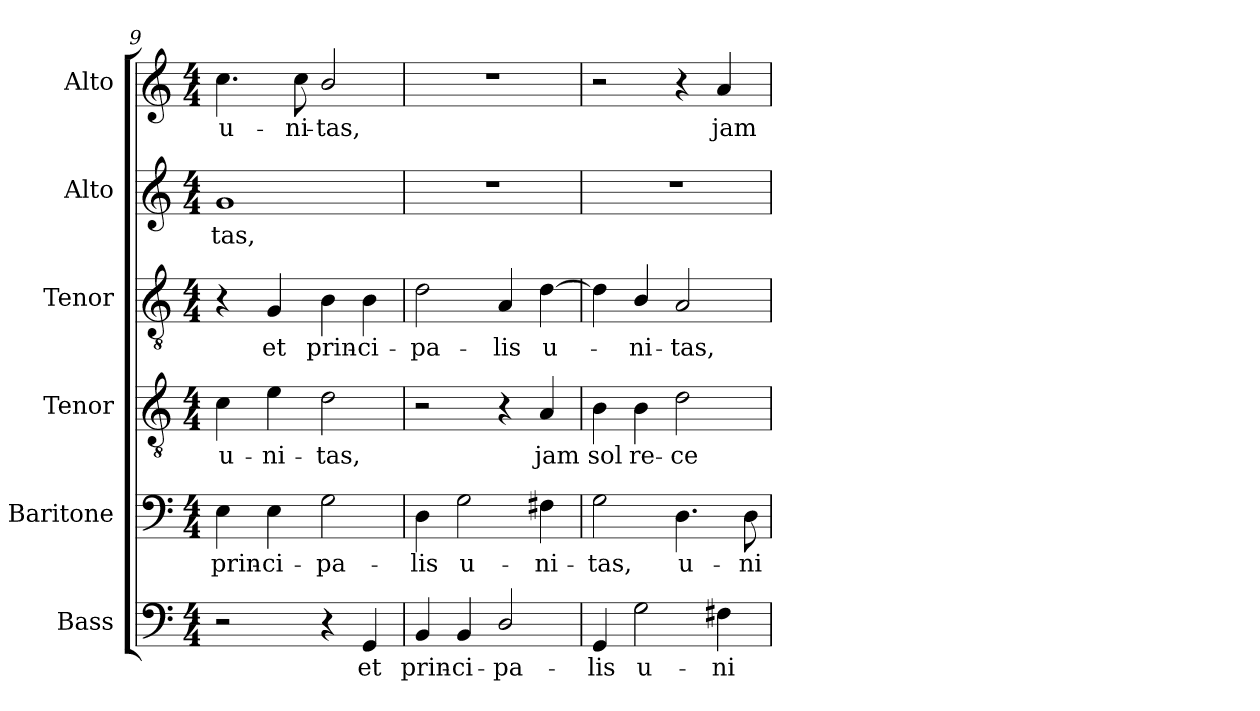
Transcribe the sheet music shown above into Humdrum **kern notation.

**kern	**text	**kern	**text	**kern	**text	**kern	**text	**kern	**text	**kern	**text
*part6	*part6	*part5	*part5	*part4	*part4	*part3	*part3	*part2	*part2	*part1	*part1
*staff6	*staff6	*staff5	*staff5	*staff4	*staff4	*staff3	*staff3	*staff2	*staff2	*staff1	*staff1
*I"Bass	*	*I"Baritone	*	*I"Tenor	*	*I"Tenor	*	*I"Alto	*	*I"Alto	*
*I'B.	*	*I'Bar.	*	*I'T.	*	*I'T.	*	*I'A.	*	*	*
*clefF4	*	*clefF4	*	*clefGv2	*	*clefGv2	*	*clefG2	*	*clefG2	*
*	*	*	*	*ITrd7c12	*	*ITrd7c12	*	*	*	*	*
*k[]	*	*k[]	*	*k[]	*	*k[]	*	*k[]	*	*k[]	*
*C:	*	*C:	*	*C:	*	*C:	*	*C:	*	*C:	*
*M4/4	*	*M4/4	*	*M4/4	*	*M4/4	*	*M4/4	*	*M4/4	*
=9	=9	=9	=9	=9	=9	=9	=9	=9	=9	=9	=9
!	!	!	!LO:LY:b:color=#000000	!	!	!	!	!	!	!	!
!	!	!	!	!	!LO:LY:b:color=#000000	!	!	!	!	!	!
!	!	!	!	!	!	!	!	!	!LO:LY:b:color=#000000	!	!
!	!	!	!	!	!	!	!	!	!	!	!LO:LY:b:color=#000000
2r	.	4Ei\	prin-	4Ci\	u-	4r	.	1gi	-tas,	4.cci\	u-
!	!	!	!LO:LY:b:color=#000000	!	!	!	!	!	!	!	!
!	!	!	!	!	!LO:LY:b:color=#000000	!	!	!	!	!	!
!	!	!	!	!	!	!	!LO:LY:b:color=#000000	!	!	!	!
.	.	4Ei\	-ci-	4Ei\	-ni-	4GGi/	et	.	.	.	.
!	!	!	!	!	!	!	!	!	!	!	!LO:LY:b:color=#000000
.	.	.	.	.	.	.	.	.	.	8cci\	-ni-
!	!	!	!LO:LY:b:color=#000000	!	!	!	!	!	!	!	!
!	!	!	!	!	!LO:LY:b:color=#000000	!	!	!	!	!	!
!	!	!	!	!	!	!	!LO:LY:b:color=#000000	!	!	!	!
!	!	!	!	!	!	!	!	!	!	!	!LO:LY:b:color=#000000
4r	.	2Gi\	-pa-	2Di\	-tas,	4BBi\	prin-	.	.	2bi/	-tas,
!	!LO:LY:b:color=#000000	!	!	!	!	!	!	!	!	!	!
!	!	!	!	!	!	!	!LO:LY:b:color=#000000	!	!	!	!
4GGi/	et	.	.	.	.	4BBi\	-ci-	.	.	.	.
=10	=10	=10	=10	=10	=10	=10	=10	=10	=10	=10	=10
!	!LO:LY:b:color=#000000	!	!	!	!	!	!	!	!	!	!
!	!	!	!LO:LY:b:color=#000000	!	!	!	!	!	!	!	!
!	!	!	!	!	!	!	!LO:LY:b:color=#000000	!	!	!	!
4BBi/	prin-	4Di\	-lis	2r	.	2Di\	-pa-	1r	.	1r	.
!	!LO:LY:b:color=#000000	!	!	!	!	!	!	!	!	!	!
!	!	!	!LO:LY:b:color=#000000	!	!	!	!	!	!	!	!
4BBi/	-ci-	2Gi\	u-	.	.	.	.	.	.	.	.
!	!LO:LY:b:color=#000000	!	!	!	!	!	!	!	!	!	!
!	!	!	!	!	!	!	!LO:LY:b:color=#000000	!	!	!	!
2Di/	-pa-	.	.	4r	.	4AAi/	-lis	.	.	.	.
!	!	!	!LO:LY:b:color=#000000	!	!	!	!	!	!	!	!
!	!	!	!	!	!LO:LY:b:color=#000000	!	!	!	!	!	!
!	!	!	!	!	!	!	!LO:LY:b:color=#000000	!	!	!	!
.	.	4F#Xi\	-ni-	4AAi/	jam	[4Di\	u-	.	.	.	.
=11	=11	=11	=11	=11	=11	=11	=11	=11	=11	=11	=11
!	!LO:LY:b:color=#000000	!	!	!	!	!	!	!	!	!	!
!	!	!	!LO:LY:b:color=#000000	!	!	!	!	!	!	!	!
!	!	!	!	!	!LO:LY:b:color=#000000	!	!	!	!	!	!
4GGi/	-lis	2Gi\	-tas,	4BBi\	sol	4Di\]	.	1r	.	2r	.
!	!LO:LY:b:color=#000000	!	!	!	!	!	!	!	!	!	!
!	!	!	!	!	!LO:LY:b:color=#000000	!	!	!	!	!	!
!	!	!	!	!	!	!	!LO:LY:b:color=#000000	!	!	!	!
2Gi\	u-	.	.	4BBi\	re-	4BBi/	-ni-	.	.	.	.
!	!	!	!LO:LY:b:color=#000000	!	!	!	!	!	!	!	!
!	!	!	!	!	!LO:LY:b:color=#000000	!	!	!	!	!	!
!	!	!	!	!	!	!	!LO:LY:b:color=#000000	!	!	!	!
.	.	4.Di\	u-	2Di\	-ce-	2AAi/	-tas,	.	.	4r	.
!	!LO:LY:b:color=#000000	!	!	!	!	!	!	!	!	!	!
!	!	!	!	!	!	!	!	!	!	!	!LO:LY:b:color=#000000
4F#Xi\	-ni-	.	.	.	.	.	.	.	.	4ai/	jam
!	!	!	!LO:LY:b:color=#000000	!	!	!	!	!	!	!	!
.	.	8Di\	-ni-	.	.	.	.	.	.	.	.
=	=	=	=	=	=	=	=	=	=	=	=
*-	*-	*-	*-	*-	*-	*-	*-	*-	*-	*-	*-
